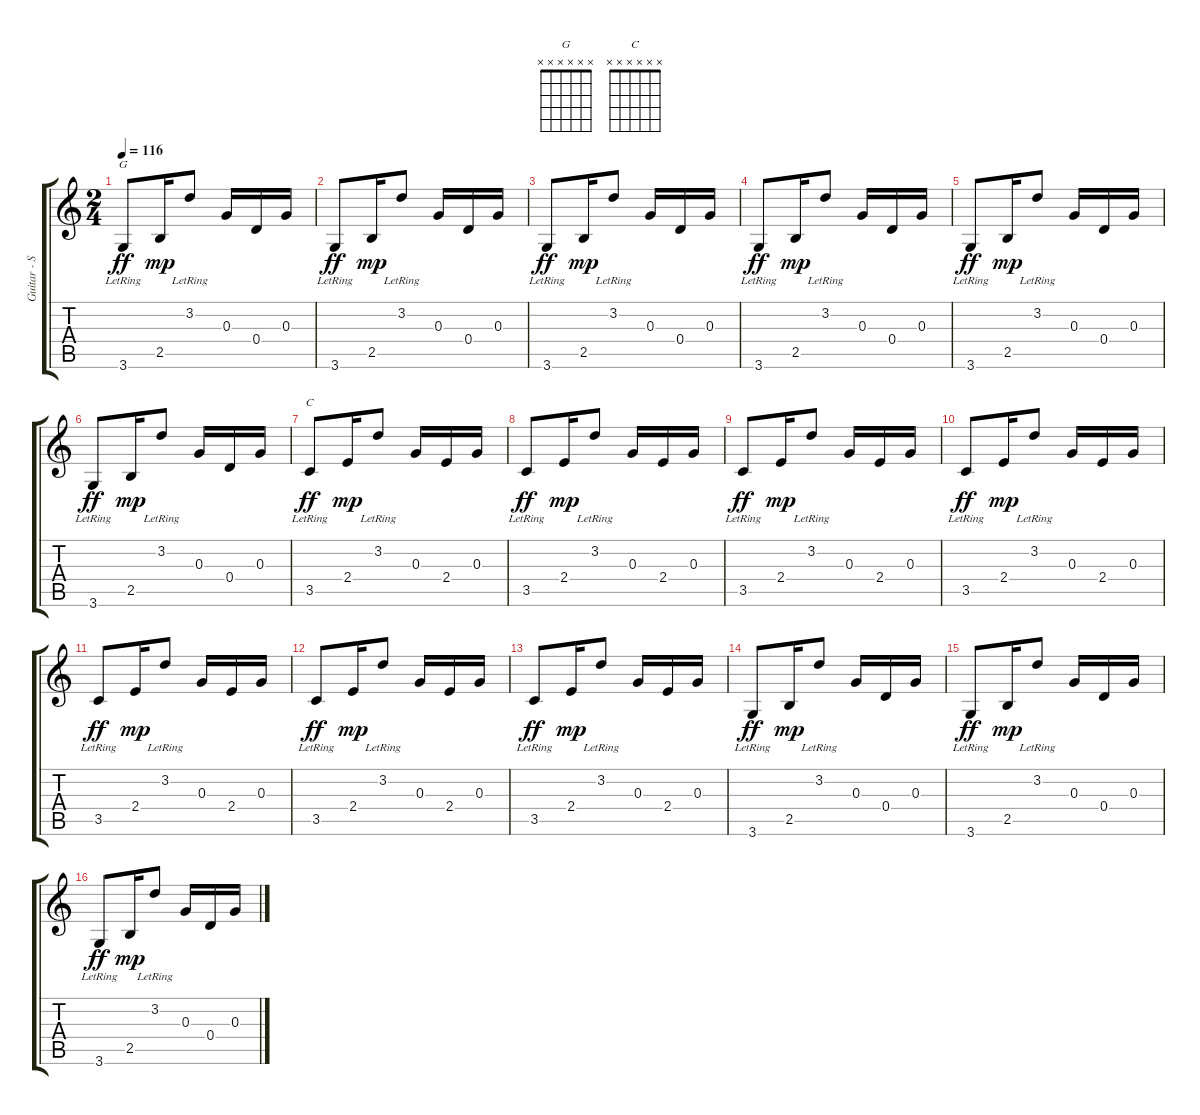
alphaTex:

\track ("Guitar - Standard" "Guitar - S") {instrument acousticguitarnylon}
\staff {score tabs}
\tuning (E4 B3 G3 D3 A2 E2) {hide}
\chord ("G" x x x x x x) {firstfret 0}
\chord ("C" x x x x x x) {firstfret 0}
\ts (2 4)
\tempo 116
\clef g2
\ks c
3.6{lr}.8{ch "G" dy ff} 2.5.16{dy mp} 3.2{lr}.8 0.3.16 0.4.16 0.3.16 |
3.6{lr}.8{dy ff} 2.5.16{dy mp} 3.2{lr}.8 0.3.16 0.4.16 0.3.16 |
3.6{lr}.8{dy ff} 2.5.16{dy mp} 3.2{lr}.8 0.3.16 0.4.16 0.3.16 |
3.6{lr}.8{dy ff} 2.5.16{dy mp} 3.2{lr}.8 0.3.16 0.4.16 0.3.16 |
3.6{lr}.8{dy ff} 2.5.16{dy mp} 3.2{lr}.8 0.3.16 0.4.16 0.3.16 |
3.6{lr}.8{dy ff} 2.5.16{dy mp} 3.2{lr}.8 0.3.16 0.4.16 0.3.16 |
3.5{lr}.8{ch "C" dy ff} 2.4.16{dy mp} 3.2{lr}.8 0.3.16 2.4.16 0.3.16 |
3.5{lr}.8{dy ff} 2.4.16{dy mp} 3.2{lr}.8 0.3.16 2.4.16 0.3.16 |
3.5{lr}.8{dy ff} 2.4.16{dy mp} 3.2{lr}.8 0.3.16 2.4.16 0.3.16 |
3.5{lr}.8{dy ff} 2.4.16{dy mp} 3.2{lr}.8 0.3.16 2.4.16 0.3.16 |
3.5{lr}.8{dy ff} 2.4.16{dy mp} 3.2{lr}.8 0.3.16 2.4.16 0.3.16 |
3.5{lr}.8{dy ff} 2.4.16{dy mp} 3.2{lr}.8 0.3.16 2.4.16 0.3.16 |
3.5{lr}.8{dy ff} 2.4.16{dy mp} 3.2{lr}.8 0.3.16 2.4.16 0.3.16 |
3.6{lr}.8{dy ff} 2.5.16{dy mp} 3.2{lr}.8 0.3.16 0.4.16 0.3.16 |
3.6{lr}.8{dy ff} 2.5.16{dy mp} 3.2{lr}.8 0.3.16 0.4.16 0.3.16 |
3.6{lr}.8{dy ff} 2.5.16{dy mp} 3.2{lr}.8 0.3.16 0.4.16 0.3.16
